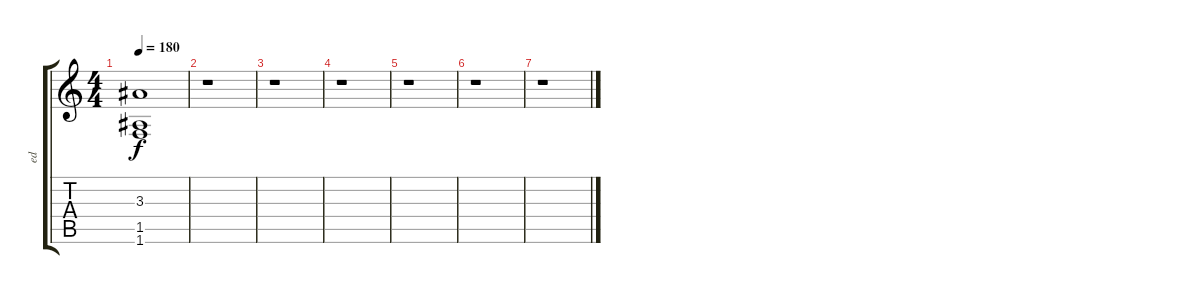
\track ("ed" "ed") {instrument distortionguitar}
\staff {score tabs}
\tuning (E4 B3 G3 D3 A2 E2) {hide}
\ts (4 4)
\tempo 180
\clef g2
\ks c
(3.3{t} 1.5{t} 1.6{t}).1{dy f} |
r.1 |
r.1 |
r.1 |
r.1 |
r.1 |
r.1
